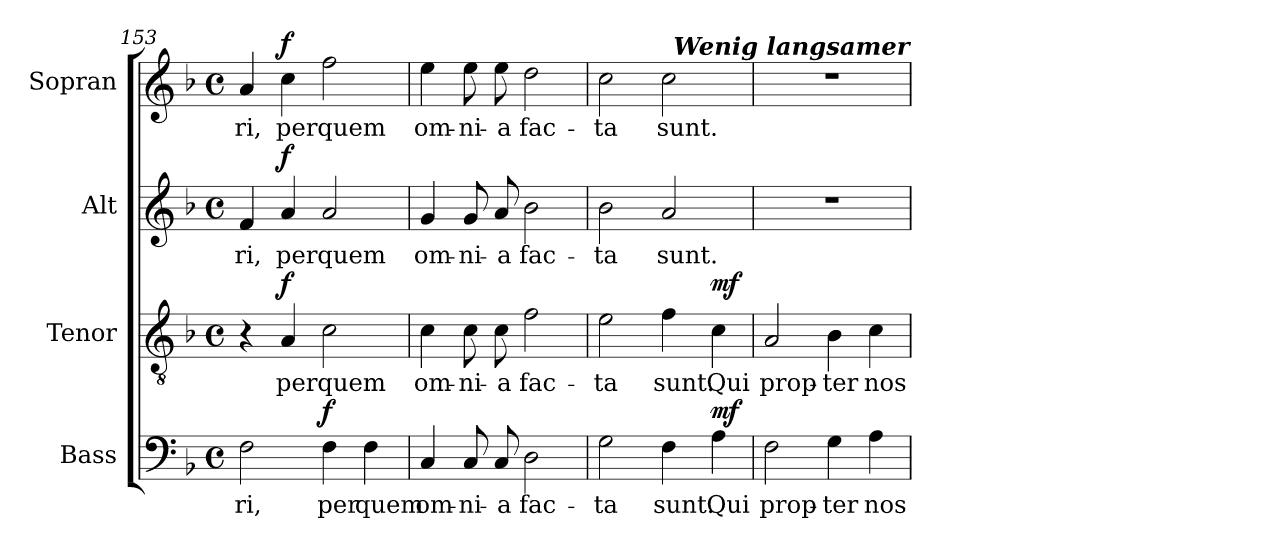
**kern	**text	**dynam	**kern	**text	**dynam	**kern	**text	**dynam	**kern	**text	**dynam
*part4	*part4	*part4	*part3	*part3	*part3	*part2	*part2	*part2	*part1	*part1	*part1
*staff4	*staff4	*staff4	*staff3	*staff3	*staff3	*staff2	*staff2	*staff2	*staff1	*staff1	*staff1
*I"Bass	*	*	*I"Tenor	*	*	*I"Alt	*	*	*I"Sopran	*	*
*I'B.	*	*	*I'T.	*	*	*I'A.	*	*	*I'S.	*	*
*clefF4	*	*	*clefGv2	*	*	*clefG2	*	*	*clefG2	*	*
*k[b-]	*	*	*k[b-]	*	*	*k[b-]	*	*	*k[b-]	*	*
*F:	*	*	*F:	*	*	*F:	*	*	*F:	*	*
*M4/4	*	*	*M4/4	*	*	*M4/4	*	*	*M4/4	*	*
*met(c)	*	*	*met(c)	*	*	*met(c)	*	*	*met(c)	*	*
=153	=153	=153	=153	=153	=153	=153	=153	=153	=153	=153	=153
!	!LO:LY:b	!	!	!	!	!	!LO:LY:b	!	!	!LO:LY:b	!
2F\	-ri,	.	4r	.	.	4f/	-ri,	.	4a/	-ri,	.
!	!	!	!	!LO:LY:b	!LO:DY:a	!	!LO:LY:b	!LO:DY:a	!	!LO:LY:b	!LO:DY:a
.	.	.	4A/	per	f	4a/	per	f	4cc\	per	f
!	!LO:LY:b	!LO:DY:a	!	!LO:LY:b	!	!	!LO:LY:b	!	!	!LO:LY:b	!
4F\	per	f	2c\	quem	.	2a/	quem	.	2ff\	quem	.
!	!LO:LY:b	!	!	!	!	!	!	!	!	!	!
4F\	quem	.	.	.	.	.	.	.	.	.	.
=154	=154	=154	=154	=154	=154	=154	=154	=154	=154	=154	=154
!	!LO:LY:b	!	!	!LO:LY:b	!	!	!LO:LY:b	!	!	!LO:LY:b	!
4C/	om-	.	4c\	om-	.	4g/	om-	.	4ee\	om-	.
!	!LO:LY:b	!	!	!LO:LY:b	!	!	!LO:LY:b	!	!	!LO:LY:b	!
8C/	-ni-	.	8c\	-ni-	.	8g/	-ni-	.	8ee\	-ni-	.
!	!LO:LY:b	!	!	!LO:LY:b	!	!	!LO:LY:b	!	!	!LO:LY:b	!
8C/	-a	.	8c\	-a	.	8a/	-a	.	8ee\	-a	.
!	!LO:LY:b	!	!	!LO:LY:b	!	!	!LO:LY:b	!	!	!LO:LY:b	!
2D\	fac-	.	2f\	fac-	.	2b-\	fac-	.	2dd\	fac-	.
!!LO:PB:g=z
=155	=155	=155	=155	=155	=155	=155	=155	=155	=155	=155	=155
!	!LO:LY:b	!	!	!LO:LY:b	!	!	!LO:LY:b	!	!	!LO:LY:b	!
*	*	*	*	*	*	*	*	*	*^	*	*
2G\	-ta	.	2e\	-ta	.	2b-\	-ta	.	2cc\	2ryy	-ta	.
!	!LO:LY:b	!	!	!LO:LY:b	!	!	!LO:LY:b	!	!	!	!LO:LY:b	!
4F\	sunt.	.	4f\	sunt.	.	2a/	sunt.	.	2cc\	32ryy	sunt.	.
!	!	!	!	!	!	!	!	!	!	!LO:TX:a:Bi:t=Wenig langsamer	!	!
.	.	.	.	.	.	.	.	.	.	4...ryy	.	.
!	!LO:LY:b	!LO:DY:a	!	!LO:LY:b	!LO:DY:a	!	!	!	!	!	!	!
4A\	Qui	mf	4c\	Qui	mf	.	.	.	.	.	.	.
=156	=156	=156	=156	=156	=156	=156	=156	=156	=156	=156	=156	=156
!	!LO:LY:b	!	!	!LO:LY:b	!	!	!	!	!	!	!	!
*	*	*	*	*	*	*	*	*	*v	*v	*	*
2F\	prop-	.	2A/	prop-	.	1r	.	.	1r	.	.
!	!LO:LY:b	!	!	!LO:LY:b	!	!	!	!	!	!	!
4G\	-ter	.	4B-\	-ter	.	.	.	.	.	.	.
!	!LO:LY:b	!	!	!LO:LY:b	!	!	!	!	!	!	!
4A\	nos	.	4c\	nos	.	.	.	.	.	.	.
=	=	=	=	=	=	=	=	=	=	=	=
*-	*-	*-	*-	*-	*-	*-	*-	*-	*-	*-	*-
